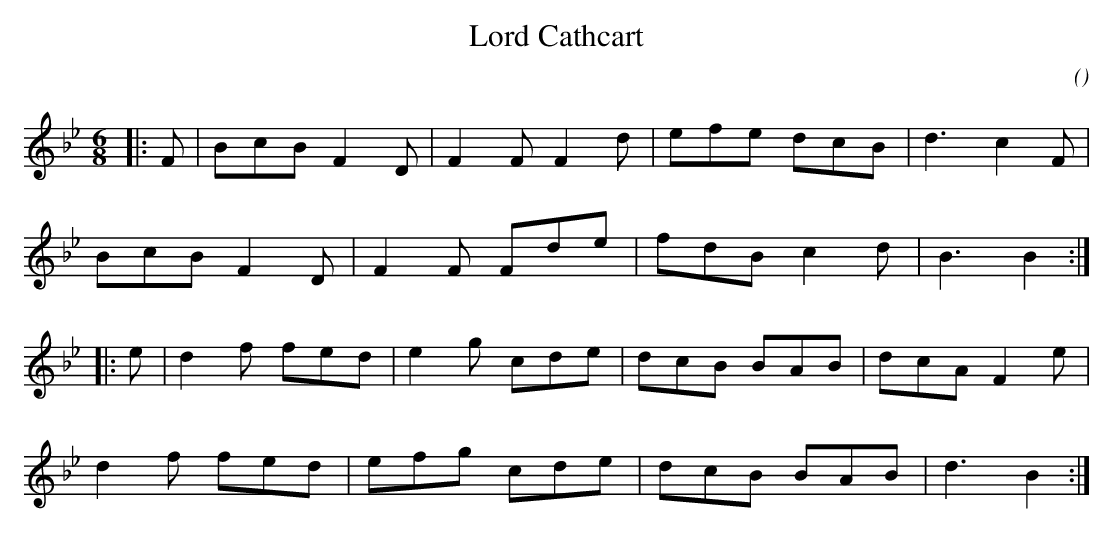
X:1
T: Lord Cathcart
C:
O:
K:Bb
M:6/8
L:1/8
|:F|BcB F2D|F2F F2d|efe dcB|d3 c2F|
BcB F2D|F2F Fde|fdB c2d|B3 B2:|
|:e|d2f fed|e2g cde|dcB BAB|dcA F2e|
d2f fed|efg cde|dcB BAB|d3 B2:|
